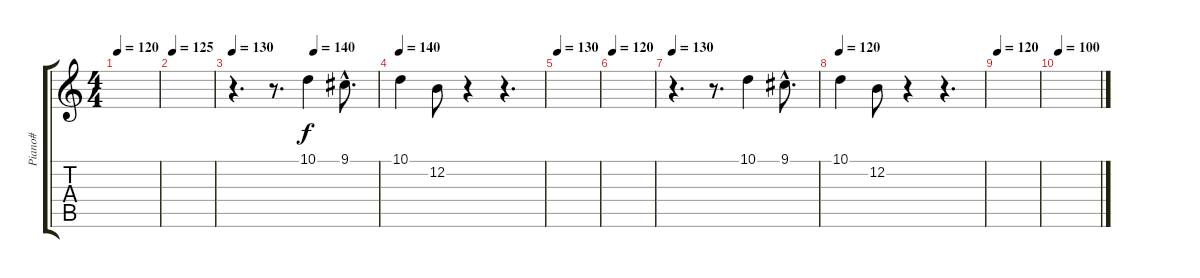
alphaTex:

\track ("Piano#" "Piano#") {instrument cello}
\staff {score tabs}
\tuning (E4 B3 G3 D3 A2 E2) {hide}
\ts (4 4)
\tempo 120
\clef g2
\ks c
|
\tempo 125
|
\tempo 130
\tempo (140 0.5625)
r.4{d} r.8{d} 10.1.4 9.1{hac}.8{d} |
\tempo 130
\tempo 120
\tempo 140
10.1.4 12.2.8 r.4 r.4{d} |
\tempo 130
|
\tempo 130
\tempo 120
|
\tempo 130
r.4{d} r.8{d} 10.1.4 9.1{hac}.8{d} |
\tempo 130
\tempo 120
10.1.4 12.2.8 r.4 r.4{d} |
\tempo 205
\tempo 120
|
\tempo 100
